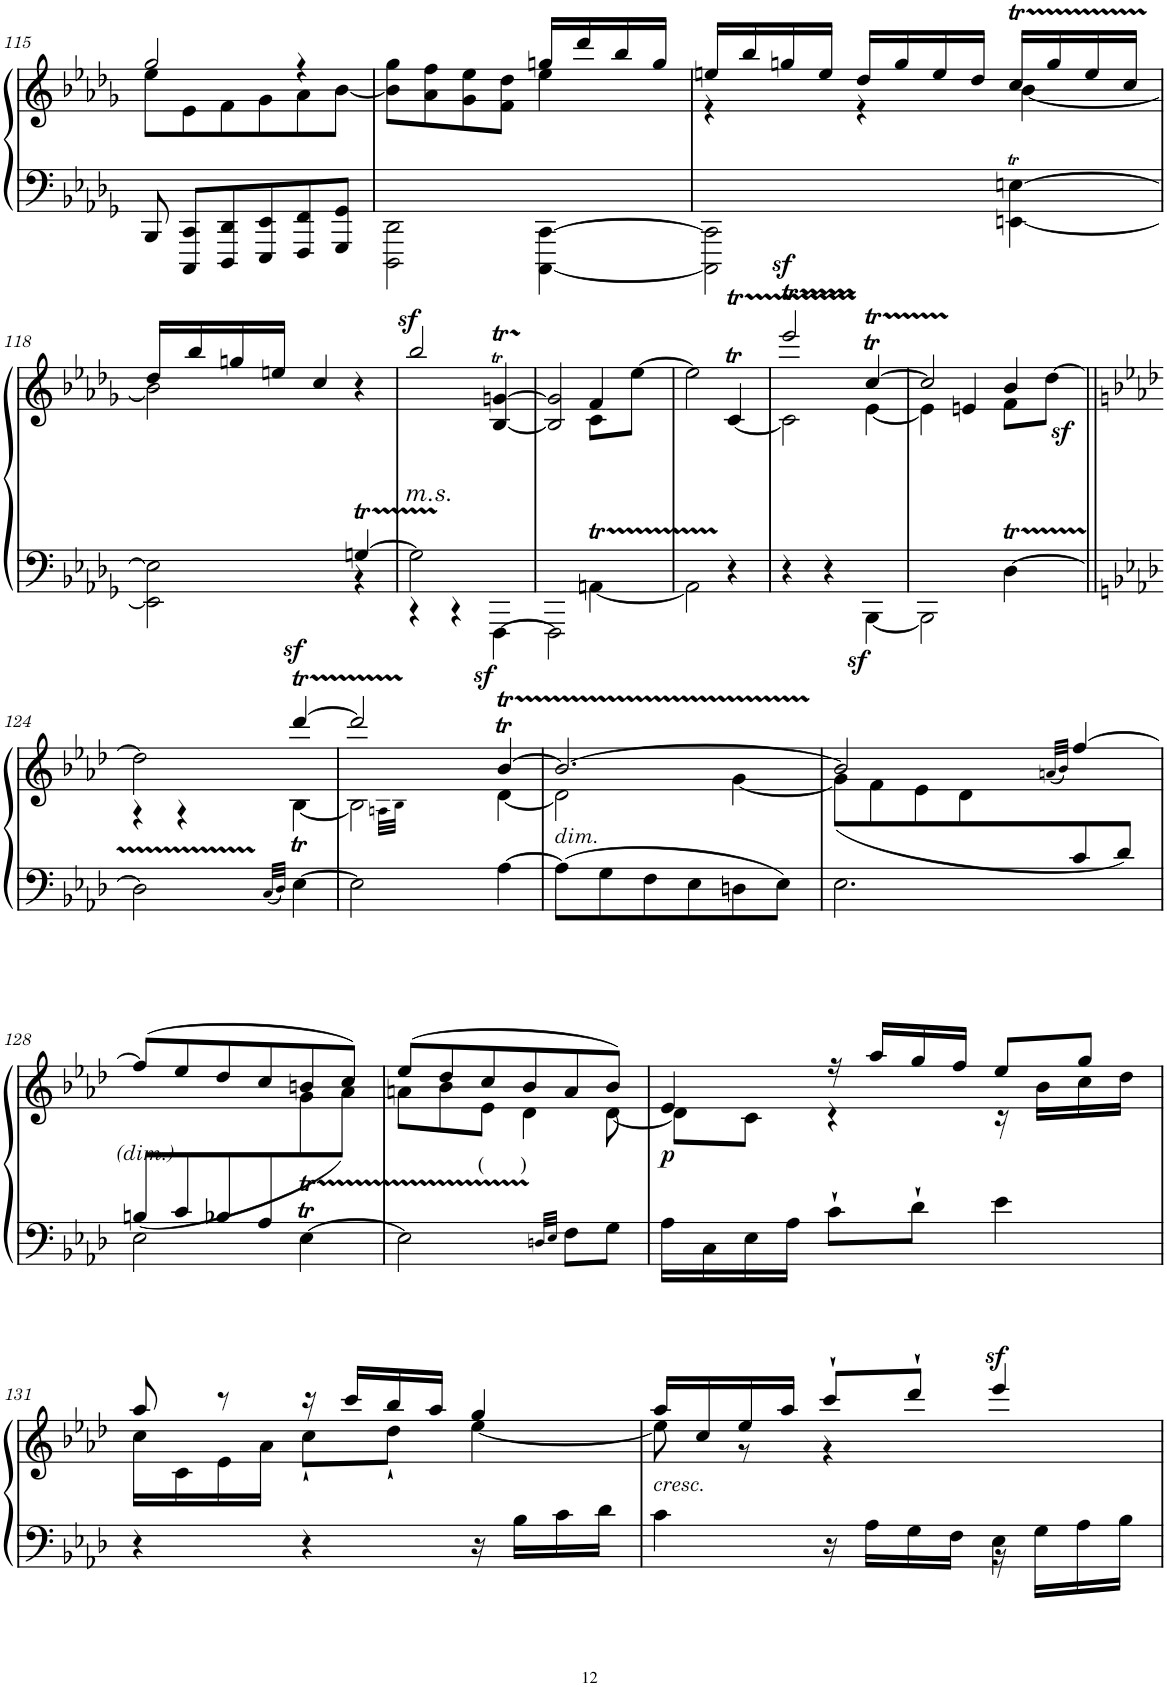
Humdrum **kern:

**kern	**kern	**dynam
*part1	*part1	*part1
*staff2	*staff1	*staff1/2
*I"Piano	*	*
*I'Pno.	*	*
!!LO:PB:g=z
*clefF4	*clefG2	*
*k[b-e-a-d-g-]	*k[b-e-a-d-g-]	*
*M3/4	*M3/4	*
=115	=115	=115
*	*^	*
8BBB-/	2gg-/	8ee-\L	.
8CCC/ 8CC/L	.	8e-\	.
8DDD-/ 8DD-/	.	8f\	.
8EEE-/ 8EE-/	.	8g-\	.
8FFF/ 8FF/	4r	8a-\	.
8GGG-/ 8GG-/J	.	[8b-\J	.
=116	=116	=116	=116
2DDD-\ 2DD-\	8b-\] 8gg-\L	2ryy	.
.	8a-\ 8ff\	.	.
.	8g-\ 8ee-\	.	.
.	8f\ 8dd-\J	.	.
[<4CCC\ [4CC\	16ggn/LL	4ee-\	.
.	16ddd-/	.	.
.	16bb-/	.	.
.	16gg/JJ	.	.
=117	=117	=117	=117
*^	*	*	*
2CCC\] 2CC\]	2ryy	16een/LL	4r	.
.	.	16bb-/	.	.
.	.	16ggn/	.	.
.	.	16ee/JJ	.	.
.	.	16dd-/LL	4r	.
.	.	16gg/	.	.
.	.	16ee/	.	.
.	.	16dd-/JJ	.	.
[4EEn\ [>4En\	[4Et!	16cct/LL	[4b-\	.
.	.	16gg/	.	.
.	.	16ee/	.	.
.	.	16ccTTT/JJ	.	.
!!LO:LB:g=z	!!
=118	=118	=118	=118	=118
2EE\] 2E\]	2E!]	16dd-/LL	2b-\]	.
.	.	16bb-/	.	.
.	.	16ggn/	.	.
.	.	16een/JJ	.	.
.	.	4cc/	.	.
[4Gnt/	4r	4r	4ryy	.
=119	=119	=119	=119	=119
!	!	!LO:TX:b:i:t=m.s.	!	!
!	!	!	!	!LO:DY:a
2G\]	4r	2bb-/	2ryy	sf
.	4r	.	.	.
!	!	!	!	!LO:DY:b=2
[4FFF\	4ryy	[<4B-/T [4gn/T	[4gt!	sf
*v	*v	*	*	*
=120	=120	=120	=120
2FFF\]	2B-/] 2g/]	2g!]	.
[<4AAnt\	4f/	8c\L	.
.	.	[>8ee-\J	.
*	*v	*v	*
=121	=121	=121
2AA\]	2ee-\]	.
4r	[<4ctt/	.
=122	=122	=122
*	*^	*
!	!	!	!LO:DY:a
4r	2ct\]	2eee-/	sf
4r	.	.	.
[<4BBB-z<\	[4e-T\	[4cct/	.
=123	=123	=123	=123
2BBB-\]	4e-TTT\]	2cc/]	.
.	4en/	.	.
[>4D-T\	8f\L	4b-/	.
!	!	!	!LO:DY:b
.	[>8dd-\J	.	sf
!!LO:LB:g=z	!!
=124||	=124||	=124||	=124||
*k[b-e-a-d-]	*k[b-e-a-d-]	*	*
*^	*	*	*
2D-\]	4..D-!	2dd-\]	4r	.
.	.	.	4r	.
.	32C!	.	.	.
.	32D-!	.	.	.
32qC/LLL	.	.	.	.
32qD-/JJJ	.	.	.	.
!	!	!	!	!LO:DY:a
[4E-\	4ryy	[4B-TT\	[4ddd-/	sf
*v	*v	*	*	*
=125	=125	=125	=125
*	*	*^	*
2E-\]	2B-TTT\]	2ddd-/]	4..B-!	.
.	.	.	32qAn\LLL	.
.	.	.	32qB-\JJJ	.
.	.	.	32A!	.
.	.	.	32B-!	.
[4A-\	[4d-T\	[4b-T/	4ryy	.
=126	=126	=126	=126	=126
!	!LO:TX:b:i:t=dim.	!	!	!
*	*	*v	*v	*
8A-\L]	2d-\]	2.b-/_	.
8G\	.	.	.
8F\	.	.	.
8E-\	.	.	.
8Dn\	[4gTTT\	.	.
8E-\J	.	.	.
=127	=127	=127	=127
*^	*	*^	*
2ryy	2.E-\	(<8g\L]	2b-/]	4..b-!	.
.	.	8f\	.	.	.
.	.	8e-\	.	.	.
.	.	8d-\	.	.	.
.	.	.	.	32a!	.
.	.	.	.	32b-!	.
.	.	.	(32qan/LLL	.	.
.	.	.	32qb-/JJJ)	.	.
8c/	.	4ryy	[4ff/	4ryy	.
8d-/J)	.	.	.	.	.
*	*	*	*v	*v	*
!!LO:LB:g=z
=128	=128	=128	=128	=128
(<8Bn/L	2E-\	(8ff/L]	2ryy	.
8c/	.	8ee-/	.	.
8B-X/	.	8dd-/	.	.
8A-/	.	8cc/	.	.
4ryy	[4E-TT\	8bn/	8g\	.
.	.	8cc/J)	8a-\J)	.
*v	*v	*	*	*
=129	=129	=129	=129
!	!LO:TX:b:t=(      )	!	!
2E-\]	(8ee-/L	8an\L	.
.	8dd-/	8b-\	.
.	8cc/	8e-\J	.
.	8b-/	4d-\	.
32qDn/LLL	.	.	.
32qE-/JJJ	.	.	.
8F\L	8a/	.	.
8G\J	8b-/J)	[8d-\	.
=130	=130	=130	=130
!	!	!	!LO:DY:b
16A-\LL	4e-/	8d-\L]	p
16C\	.	.	.
16E-\	.	8c\J	.
16A-\JJ	.	.	.
8c`\L	16r	4r	.
.	16aa-/LL	.	.
8d-`\J	16gg/	.	.
.	16ff/JJ	.	.
4e-\	8ee-/L	16r	.
.	.	16b-\LL	.
.	8gg/J	16cc\	.
.	.	16dd-\JJ	.
!!LO:LB:g=z	!!
=131	=131	=131	=131
4r	8aa-/	16cc\LL	.
.	.	16c\	.
.	8r	16e-\	.
.	.	16a-\JJ	.
4r	16r	8cc`\L	.
.	16ccc/LL	.	.
.	16bb-/	8dd-`\J	.
.	16aa-/JJ	.	.
16r	4gg/	[4ee-\	.
16B-\LL	.	.	.
16c\	.	.	.
16d-\JJ	.	.	.
=132	=132	=132	=132
*^	*	*	*
!	!	!LO:TX:b:i:t=cresc.	!	!
16ryy	4c\	16aa-/LL	8ee-\]	.
.	.	16cc/	.	.
.	.	16ee-/	8r	.
.	.	16aa-/JJ	.	.
.	16r	8ccc`/L	4r	.
.	16A-\LL	.	.	.
.	16G\	8ddd-`/J	.	.
.	16F\JJ	.	.	.
!	!	!	!	!LO:DY:a
.	4E-\	4eee-/	16r	sf
16G\LL	.	.	8.ryy	.
16A-\	.	.	.	.
16B-\JJ	.	.	.	.
*v	*v	*	*	*
*	*v	*v	*
=	=	=
*-	*-	*-
